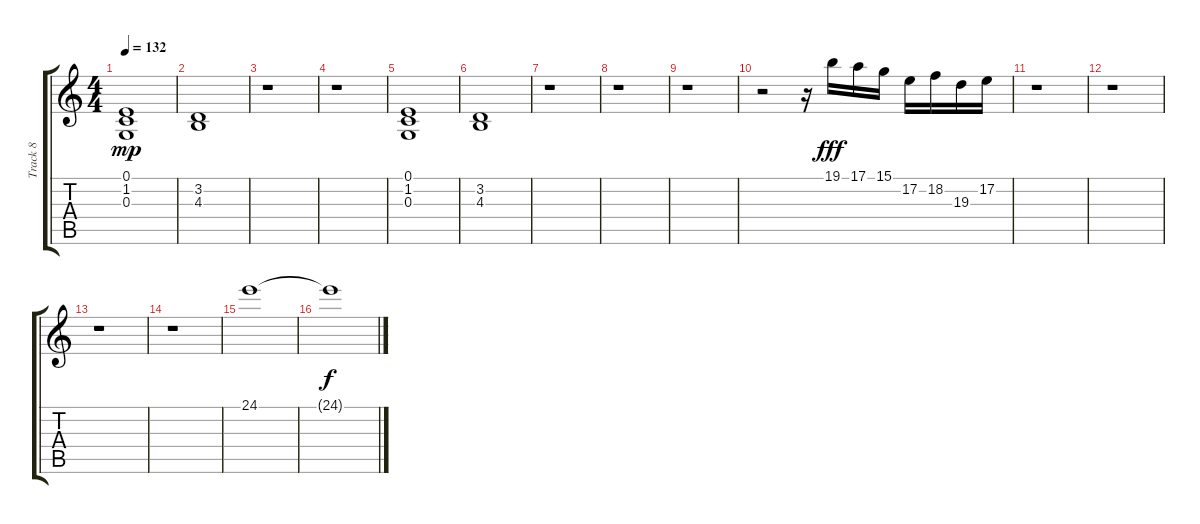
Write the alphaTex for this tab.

\track ("Track 8" "Track 8") {instrument acousticgrandpiano}
\staff {score tabs}
\tuning (E4 B3 G3 D3 A2 E2) {hide}
\ts (4 4)
\tempo 132
\clef g2
\ks c
(0.1 1.2 0.3).1{dy mp} |
(3.2 4.3).1 |
r.1 |
r.1 |
(0.1 1.2 0.3).1 |
(3.2 4.3).1 |
r.1 |
r.1 |
r.1 |
r.2 r.16 19.1.16{dy fff volume 15 instrument stringensemble2} 17.1.16 15.1.16 17.2.16 18.2.16 19.3.16 17.2.16 |
r.1 |
r.1 |
r.1 |
r.1 |
24.1.1{volume 10 instrument distortionguitar} |
24.1{t}.1{dy f}
